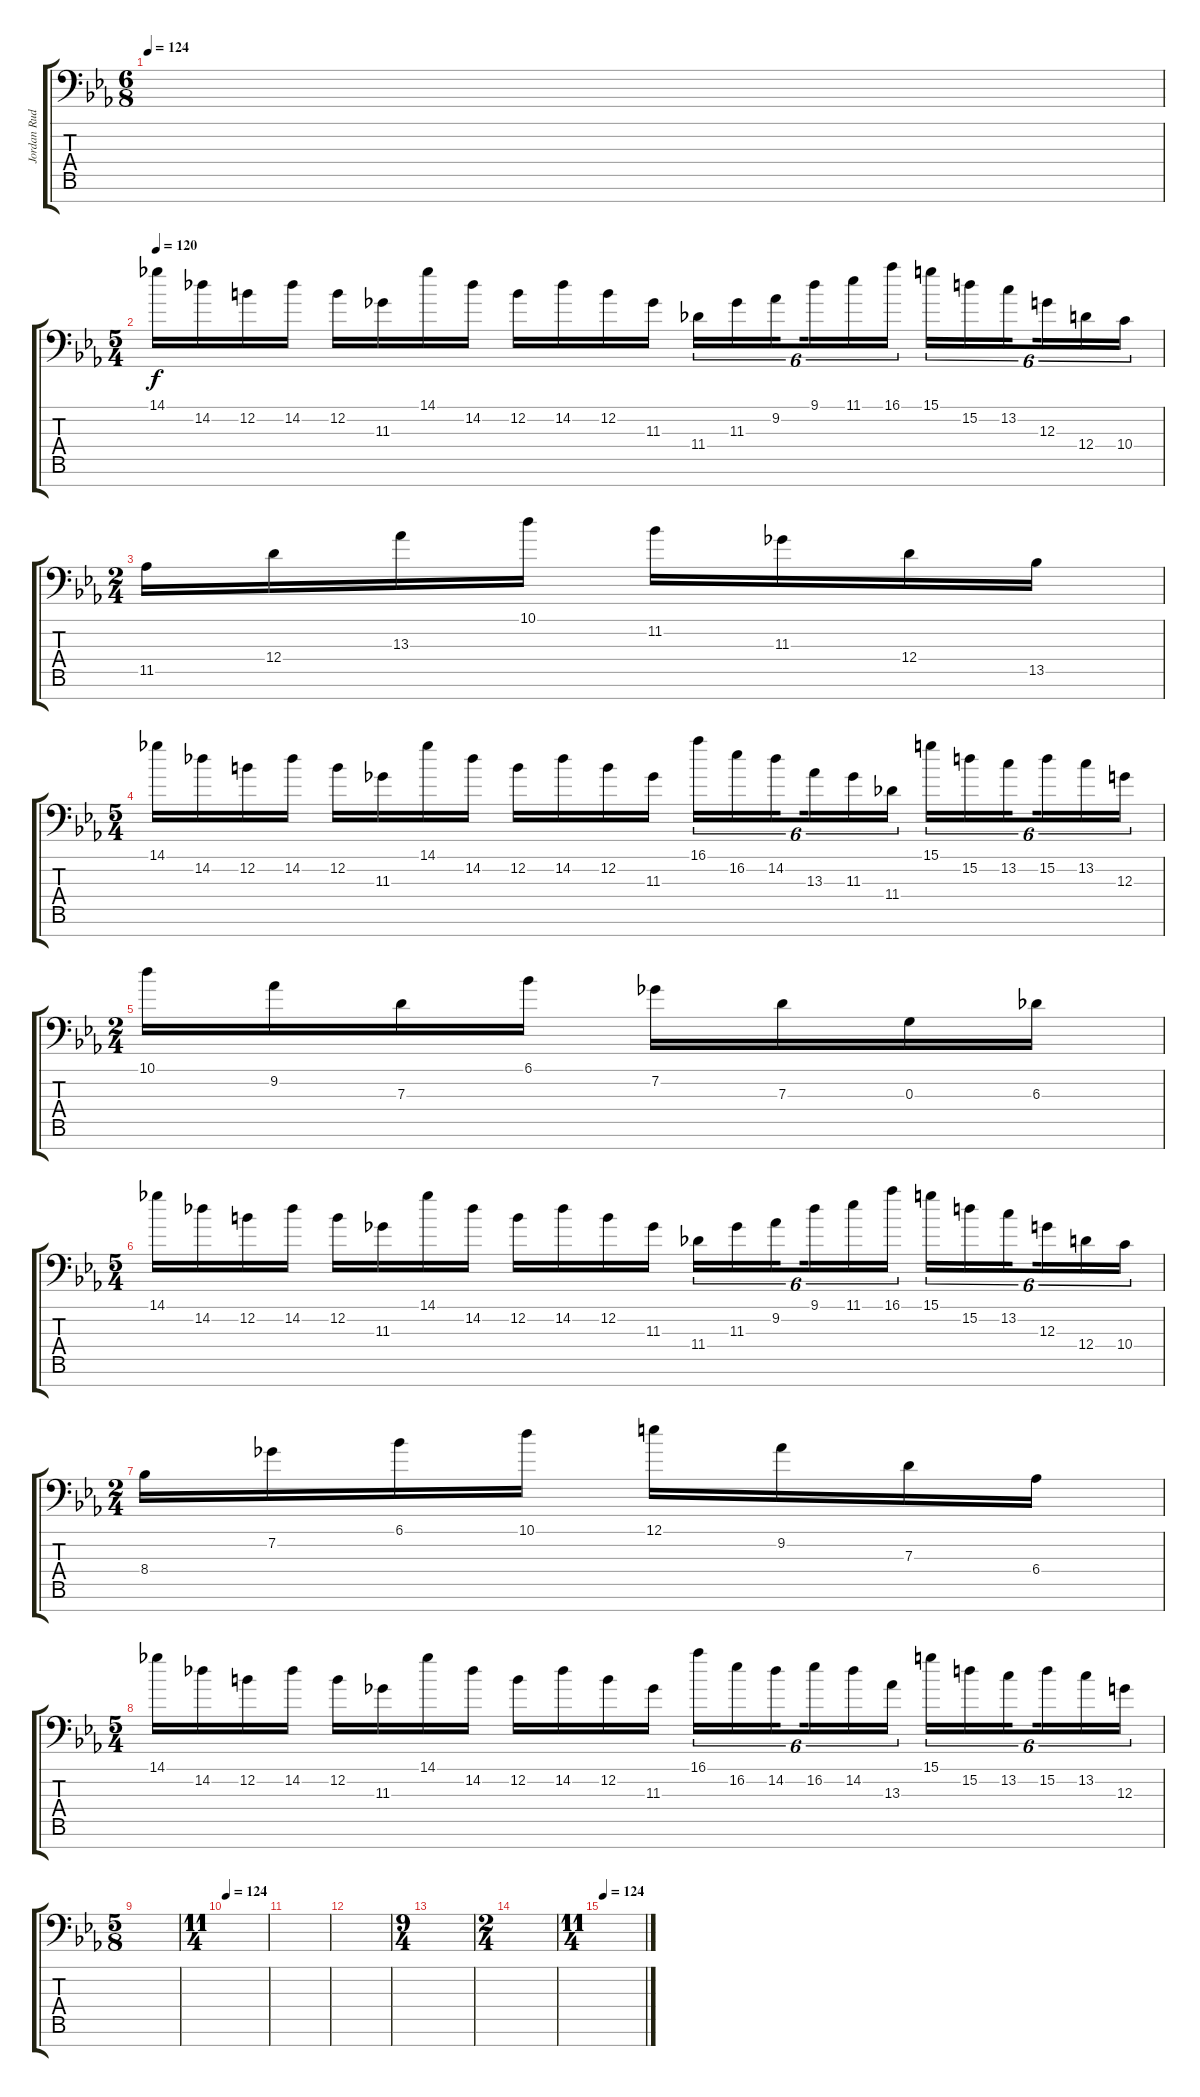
\track ("Jordan Rudess" "Jordan Rud") {instrument lead2sawtooth}
\staff {score tabs}
\tuning (E4 B3 G3 D3 A2 E2 C-1) {hide}
\ts (6 8)
\tempo 124
\clef f4
\ks eb
|
\ts (5 4)
\tempo 120
14.1.16{dy f volume 8 instrument stringensemble1} 14.2.16 12.2.16 14.2.16 12.2.16 11.3.16 14.1.16 14.2.16 12.2.16 14.2.16 12.2.16 11.3.16 11.4.16{tu (6 4)} 11.3.16{tu (6 4)} 9.2.16{tu (6 4) beam splitsecondary} 9.1.16{tu (6 4)} 11.1.16{tu (6 4)} 16.1.16{tu (6 4)} 15.1.16{tu (6 4)} 15.2.16{tu (6 4)} 13.2.16{tu (6 4) beam splitsecondary} 12.3.16{tu (6 4)} 12.4.16{tu (6 4)} 10.4.16{tu (6 4)} |
\ts (2 4)
11.5.16 12.4.16 13.3.16 10.1.16 11.2.16 11.3.16 12.4.16 13.5.16 |
\ts (5 4)
14.1.16 14.2.16 12.2.16 14.2.16 12.2.16 11.3.16 14.1.16 14.2.16 12.2.16 14.2.16 12.2.16 11.3.16 16.1.16{tu (6 4)} 16.2.16{tu (6 4)} 14.2.16{tu (6 4) beam splitsecondary} 13.3.16{tu (6 4)} 11.3.16{tu (6 4)} 11.4.16{tu (6 4)} 15.1.16{tu (6 4)} 15.2.16{tu (6 4)} 13.2.16{tu (6 4) beam splitsecondary} 15.2.16{tu (6 4)} 13.2.16{tu (6 4)} 12.3.16{tu (6 4)} |
\ts (2 4)
10.1.16 9.2.16 7.3.16 6.1.16 7.2.16 7.3.16 0.3.16 6.3.16 |
\ts (5 4)
14.1.16 14.2.16 12.2.16 14.2.16 12.2.16 11.3.16 14.1.16 14.2.16 12.2.16 14.2.16 12.2.16 11.3.16 11.4.16{tu (6 4)} 11.3.16{tu (6 4)} 9.2.16{tu (6 4) beam splitsecondary} 9.1.16{tu (6 4)} 11.1.16{tu (6 4)} 16.1.16{tu (6 4)} 15.1.16{tu (6 4)} 15.2.16{tu (6 4)} 13.2.16{tu (6 4) beam splitsecondary} 12.3.16{tu (6 4)} 12.4.16{tu (6 4)} 10.4.16{tu (6 4)} |
\ts (2 4)
8.4.16 7.2.16 6.1.16 10.1.16 12.1.16 9.2.16 7.3.16 6.4.16 |
\ts (5 4)
14.1.16 14.2.16 12.2.16 14.2.16 12.2.16 11.3.16 14.1.16 14.2.16 12.2.16 14.2.16 12.2.16 11.3.16 16.1.16{tu (6 4)} 16.2.16{tu (6 4)} 14.2.16{tu (6 4) beam splitsecondary} 16.2.16{tu (6 4)} 14.2.16{tu (6 4)} 13.3.16{tu (6 4)} 15.1.16{tu (6 4)} 15.2.16{tu (6 4)} 13.2.16{tu (6 4) beam splitsecondary} 15.2.16{tu (6 4)} 13.2.16{tu (6 4)} 12.3.16{tu (6 4)} |
\ts (5 8)
|
\ts (11 4)
\tempo 124
|
|
|
\ts (9 4)
|
\ts (2 4)
|
\ts (11 4)
\tempo 124
